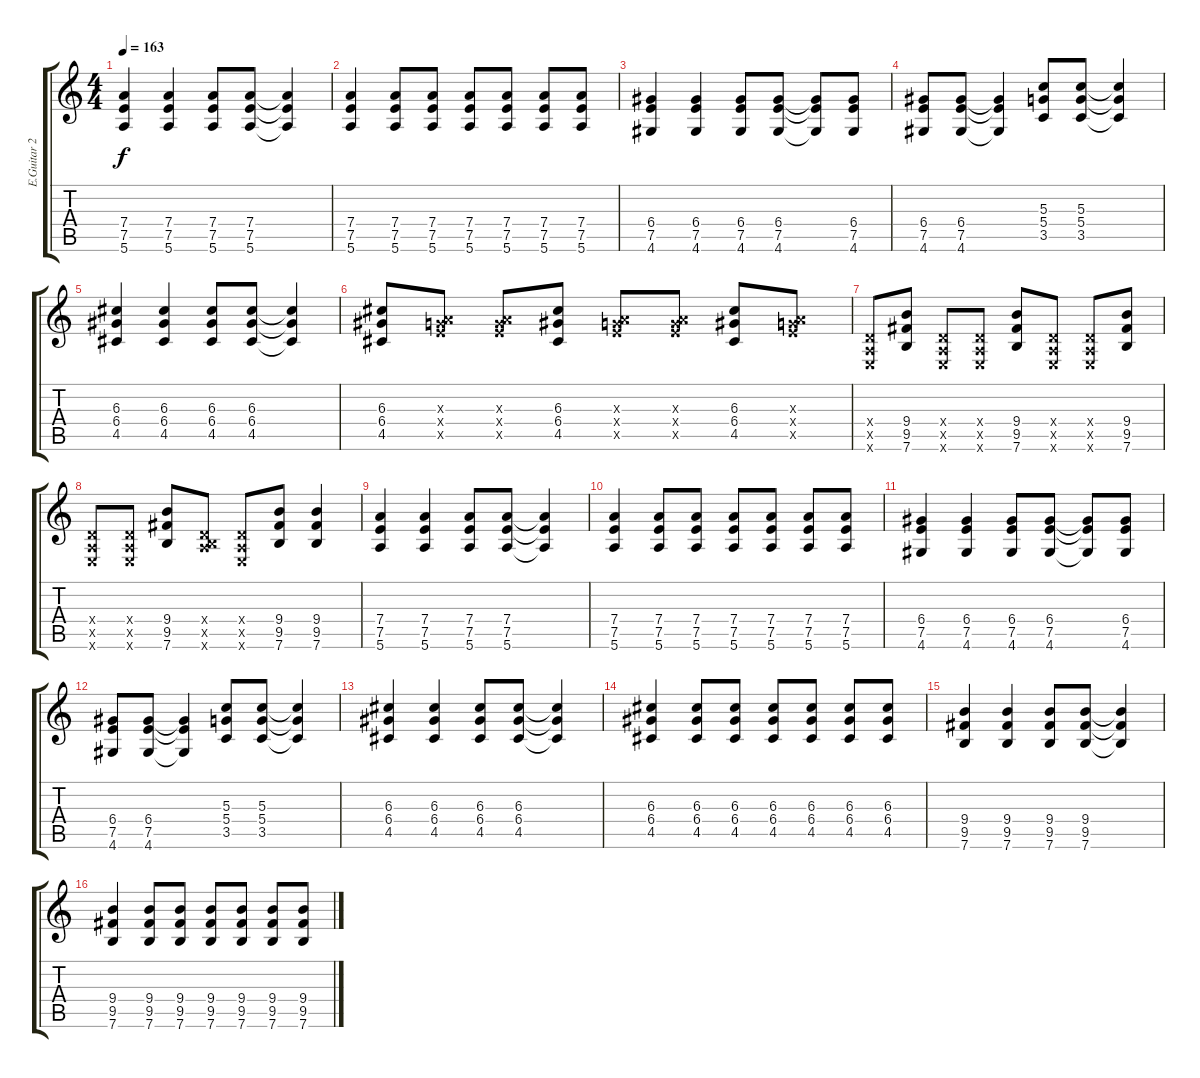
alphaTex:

\track ("E.Guitar 2" "E.Guitar 2") {instrument distortionguitar}
\staff {score tabs}
\tuning (E4 B3 G3 D3 A2 E2) {hide}
\ts (4 4)
\tempo 163
\clef g2
\ks c
(7.4 7.5 5.6).4{dy f} (7.4 7.5 5.6).4 (7.4 7.5 5.6).8 (7.4 7.5 5.6).8 (7.4{t} 7.5{t} 5.6{t}).4 |
(7.4 7.5 5.6).4 (7.4 7.5 5.6).8 (7.4 7.5 5.6).8 (7.4 7.5 5.6).8 (7.4 7.5 5.6).8 (7.4 7.5 5.6).8 (7.4 7.5 5.6).8 |
(6.4 7.5 4.6).4 (6.4 7.5 4.6).4 (6.4 7.5 4.6).8 (6.4 7.5 4.6).8 (6.4{t} 7.5{t} 4.6{t}).8 (6.4 7.5 4.6).8 |
(6.4 7.5 4.6).8 (6.4 7.5 4.6).8 (6.4{t} 7.5{t} 4.6{t}).4 (5.3 5.4 3.5).8 (5.3 5.4 3.5).8 (5.3{t} 5.4{t} 3.5{t}).4 |
(6.3 6.4 4.5).4 (6.3 6.4 4.5).4 (6.3 6.4 4.5).8 (6.3 6.4 4.5).8 (6.3{t} 6.4{t} 4.5{t}).4 |
(6.3 6.4 4.5).8 (0.3{x} 7.4{x} 7.5{x}).8 (0.3{x} 7.4{x} 7.5{x}).8 (6.3 6.4 4.5).8 (0.3{x} 7.4{x} 7.5{x}).8 (0.3{x} 7.4{x} 7.5{x}).8 (6.3 6.4 4.5).8 (0.3{x} 7.4{x} 7.5{x}).8 |
(0.4{x} 0.5{x} 0.6{x}).8 (9.4 9.5 7.6).8 (0.4{x} 0.5{x} 0.6{x}).8 (0.4{x} 0.5{x} 0.6{x}).8 (9.4 9.5 7.6).8 (0.4{x} 0.5{x} 0.6{x}).8 (0.4{x} 0.5{x} 0.6{x}).8 (9.4 9.5 7.6).8 |
(0.4{x} 0.5{x} 0.6{x}).8 (0.4{x} 0.5{x} 0.6{x}).8 (9.4 9.5 7.6).8 (0.4{x} 0.5{x} 7.6{x}).8 (0.4{x} 0.5{x} 0.6{x}).8 (9.4 9.5 7.6).8 (9.4 9.5 7.6).4 |
(7.4 7.5 5.6).4 (7.4 7.5 5.6).4 (7.4 7.5 5.6).8 (7.4 7.5 5.6).8 (7.4{t} 7.5{t} 5.6{t}).4 |
(7.4 7.5 5.6).4 (7.4 7.5 5.6).8 (7.4 7.5 5.6).8 (7.4 7.5 5.6).8 (7.4 7.5 5.6).8 (7.4 7.5 5.6).8 (7.4 7.5 5.6).8 |
(6.4 7.5 4.6).4 (6.4 7.5 4.6).4 (6.4 7.5 4.6).8 (6.4 7.5 4.6).8 (6.4{t} 7.5{t} 4.6{t}).8 (6.4 7.5 4.6).8 |
(6.4 7.5 4.6).8 (6.4 7.5 4.6).8 (6.4{t} 7.5{t} 4.6{t}).4 (5.3 5.4 3.5).8 (5.3 5.4 3.5).8 (5.3{t} 5.4{t} 3.5{t}).4 |
(6.3 6.4 4.5).4 (6.3 6.4 4.5).4 (6.3 6.4 4.5).8 (6.3 6.4 4.5).8 (6.3{t} 6.4{t} 4.5{t}).4 |
(6.3 6.4 4.5).4 (6.3 6.4 4.5).8 (6.3 6.4 4.5).8 (6.3 6.4 4.5).8 (6.3 6.4 4.5).8 (6.3 6.4 4.5).8 (6.3 6.4 4.5).8 |
(9.4 9.5 7.6).4 (9.4 9.5 7.6).4 (9.4 9.5 7.6).8 (9.4 9.5 7.6).8 (9.4{t} 9.5{t} 7.6{t}).4 |
(9.4 9.5 7.6).4 (9.4 9.5 7.6).8 (9.4 9.5 7.6).8 (9.4 9.5 7.6).8 (9.4 9.5 7.6).8 (9.4 9.5 7.6).8 (9.4 9.5 7.6).8
